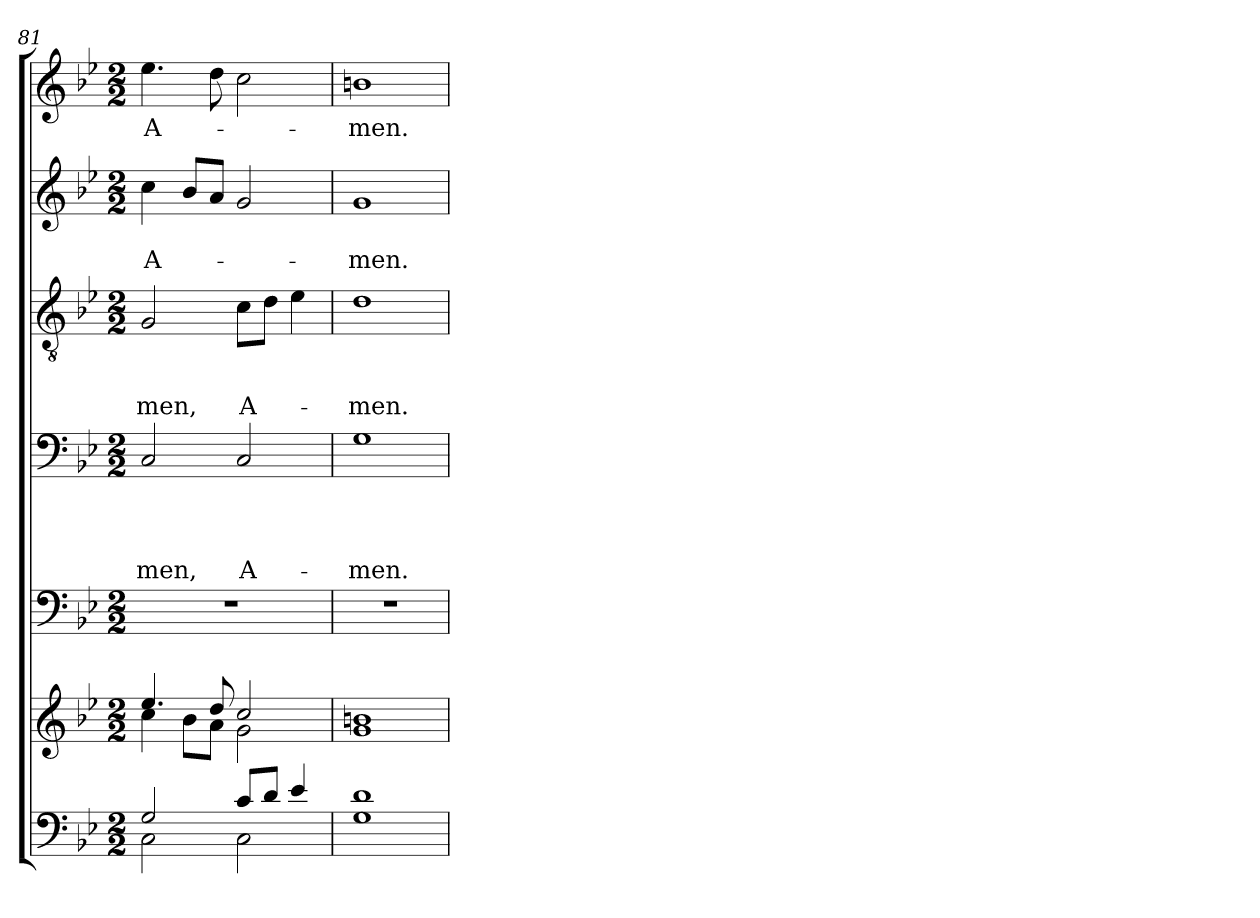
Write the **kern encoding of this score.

**kern	**kern	**kern	**kern	**text	**text	**text	**text	**kern	**text	**text	**text	**kern	**text	**text	**kern	**text
*part6	*part6	*part5	*part4	*part4	*part4	*part4	*part4	*part3	*part3	*part3	*part3	*part2	*part2	*part2	*part1	*part1
*staff7	*staff6	*staff5	*staff4	*staff4	*staff4	*staff4	*staff4	*staff3	*staff3	*staff3	*staff3	*staff2	*staff2	*staff2	*staff1	*staff1
*clefF4	*clefG2	*clefF4	*clefF4	*	*	*	*	*clefGv2	*	*	*	*clefG2	*	*	*clefG2	*
*k[b-e-]	*k[b-e-]	*k[b-e-]	*k[b-e-]	*	*	*	*	*k[b-e-]	*	*	*	*k[b-e-]	*	*	*k[b-e-]	*
*B-:	*B-:	*B-:	*B-:	*	*	*	*	*B-:	*	*	*	*B-:	*	*	*B-:	*
*M2/2	*M2/2	*M2/2	*M2/2	*	*	*	*	*M2/2	*	*	*	*M2/2	*	*	*M2/2	*
=81	=81	=81	=81	=81	=81	=81	=81	=81	=81	=81	=81	=81	=81	=81	=81	=81
*^	*^	*	*	*	*	*	*	*	*	*	*	*	*	*	*	*
!	!	!	!	!	!	!	!	!	!LO:LY:b	!	!	!	!LO:LY:b	!	!	!LO:LY:b	!	!LO:LY:b
2G/	2C\	4.ee-/	4cc\	1r	2C/	.	.	.	-men,	2G/	.	.	-men,	4cc\	.	A-	4.ee-\	A-
.	.	.	8b-\L	.	.	.	.	.	.	.	.	.	.	8b-/L	.	.	.	.
.	.	8dd/	8a\J	.	.	.	.	.	.	.	.	.	.	8a/J	.	.	8dd\	.
!	!	!	!	!	!	!	!	!	!LO:LY:b	!	!	!	!LO:LY:b	!	!	!	!	!
8c/L	2C\	2cc/	2g\	.	2C/	.	.	.	A-	8c\L	.	.	A-	2g/	.	.	2cc\	.
8d/J	.	.	.	.	.	.	.	.	.	8d\J	.	.	.	.	.	.	.	.
4e-/	.	.	.	.	.	.	.	.	.	4e-\	.	.	.	.	.	.	.	.
*v	*v	*	*	*	*	*	*	*	*	*	*	*	*	*	*	*	*	*
*	*v	*v	*	*	*	*	*	*	*	*	*	*	*	*	*	*	*
=82	=82	=82	=82	=82	=82	=82	=82	=82	=82	=82	=82	=82	=82	=82	=82	=82
!	!	!	!	!	!	!	!LO:LY:b	!	!	!	!LO:LY:b	!	!	!LO:LY:b	!	!LO:LY:b
1G 1d	1g 1bn	1r	1G	.	.	.	-men.	1d	.	.	-men.	1g	.	-men.	1bn	-men.
=	=	=	=	=	=	=	=	=	=	=	=	=	=	=	=	=
*-	*-	*-	*-	*-	*-	*-	*-	*-	*-	*-	*-	*-	*-	*-	*-	*-
